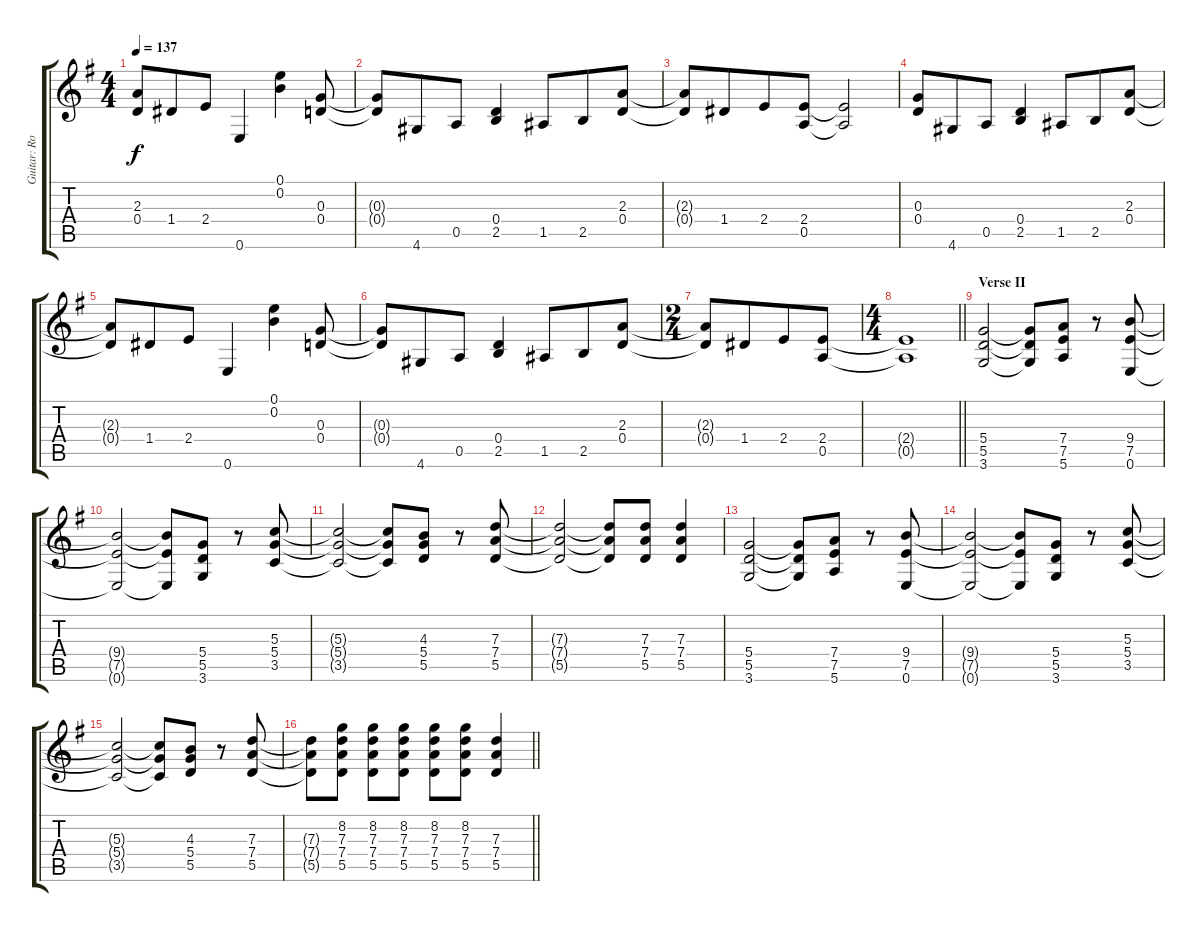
\track ("Guitar: Robbin" "Guitar: Ro") {instrument distortionguitar}
\staff {score tabs}
\tuning (E4 B3 G3 D3 A2 E2) {hide}
\ts (4 4)
\tempo 137
\clef g2
\ks g
(2.3{t} 0.4{t}).8{dy f} 1.4.8{beam merge} 2.4.8 0.6.4 (0.1 0.2).4 (0.3 0.4).8 |
(0.3{t} 0.4{t}).8 4.6.8{beam merge} 0.5.8 (0.4 2.5).4 1.5.8{beam merge} 2.5.8 (2.3 0.4).8 |
(2.3{t} 0.4{t}).8 1.4.8{beam merge} 2.4.8 (2.4 0.5).8 (2.4{t} 0.5{t}).2 |
(0.3 0.4).8 4.6.8{beam merge} 0.5.8 (0.4 2.5).4 1.5.8{beam merge} 2.5.8 (2.3 0.4).8 |
(2.3{t} 0.4{t}).8 1.4.8{beam merge} 2.4.8 0.6.4 (0.1 0.2).4 (0.3 0.4).8 |
(0.3{t} 0.4{t}).8 4.6.8{beam merge} 0.5.8 (0.4 2.5).4 1.5.8{beam merge} 2.5.8 (2.3 0.4).8 |
\ts (2 4)
(2.3{t} 0.4{t}).8 1.4.8{beam merge} 2.4.8 (2.4 0.5).8 |
\ts (4 4)
\barLineRight lightlight
(2.4{t} 0.5{t}).1 |
\section ("" "Verse II")
(5.4 5.5 3.6).2 (5.4{t} 5.5{t} 3.6{t}).8 (7.4 7.5 5.6).8 r.8 (9.4 7.5 0.6).8 |
(9.4{t} 7.5{t} 0.6{t}).2 (9.4{t} 7.5{t} 0.6{t}).8 (5.4 5.5 3.6).8 r.8 (5.3 5.4 3.5).8 |
(5.3{t} 5.4{t} 3.5{t}).2 (5.3{t} 5.4{t} 3.5{t}).8 (4.3 5.4 5.5).8 r.8 (7.3 7.4 5.5).8 |
(7.3{t} 7.4{t} 5.5{t}).2 (7.3{t} 7.4{t} 5.5{t}).8 (7.3 7.4 5.5).8 (7.3 7.4 5.5).4 |
(5.4 5.5 3.6).2 (5.4{t} 5.5{t} 3.6{t}).8 (7.4 7.5 5.6).8 r.8 (9.4 7.5 0.6).8 |
(9.4{t} 7.5{t} 0.6{t}).2 (9.4{t} 7.5{t} 0.6{t}).8 (5.4 5.5 3.6).8 r.8 (5.3 5.4 3.5).8 |
(5.3{t} 5.4{t} 3.5{t}).2 (5.3{t} 5.4{t} 3.5{t}).8 (4.3 5.4 5.5).8 r.8 (7.3 7.4 5.5).8 |
\barLineRight lightlight
(7.3{t} 7.4{t} 5.5{t}).8 (8.2 7.3 7.4 5.5).8 (8.2 7.3 7.4 5.5).8 (8.2 7.3 7.4 5.5).8 (8.2 7.3 7.4 5.5).8 (8.2 7.3 7.4 5.5).8 (7.3 7.4 5.5).4
